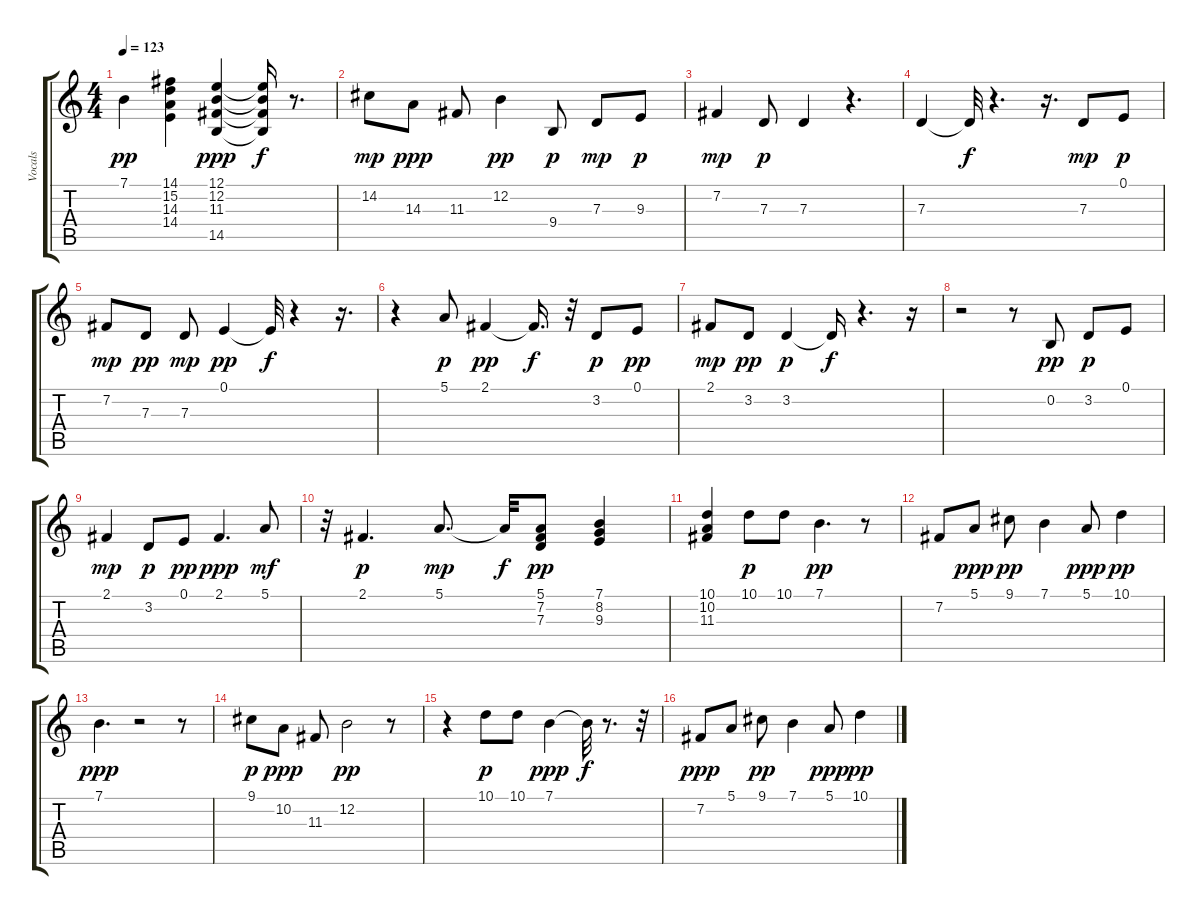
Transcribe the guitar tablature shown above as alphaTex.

\track ("Vocals" "Vocals") {instrument flute}
\staff {score tabs}
\tuning (E4 B3 G3 D3 A2 E2) {hide}
\ts (4 4)
\tempo 123
\clef g2
\ks c
7.1.4{dy pp} (14.1 15.2 14.3 14.4).4 (12.1 12.2 11.3 14.5).4{dy ppp} (12.1{t} 12.2{t} 11.3{t} 14.5{t}).16{dy f} r.8{d} |
14.2.8{dy mp} 14.3.8{dy ppp} 11.3.8 12.2.4{dy pp} 9.4.8{dy p} 7.3.8{dy mp} 9.3.8{dy p} |
7.2.4{dy mp} 7.3.8{dy p} 7.3.4 r.4{d} |
7.3.4 7.3{t}.32{dy f} r.4{d} r.16{d} 7.3.8{dy mp} 0.1.8{dy p} |
7.2.8{dy mp} 7.3.8{dy pp} 7.3.8{dy mp} 0.1.4{dy pp} 0.1{t}.32{dy f} r.4 r.16{d} |
r.4 5.1.8{dy p} 2.1.4{dy pp} 2.1{t}.16{d dy f} r.32 3.2.8{dy p} 0.1.8{dy pp} |
2.1.8{dy mp} 3.2.8{dy pp} 3.2.4{dy p} 3.2{t}.16{dy f} r.4{d} r.16 |
r.2 r.8 0.2.8{dy pp} 3.2.8{dy p} 0.1.8 |
2.1.4{dy mp} 3.2.8{dy p} 0.1.8{dy pp} 2.1.4{d dy ppp} 5.1.8{dy mf} |
r.32 2.1.4{d dy p} 5.1.8{d dy mp} 5.1{t}.32{dy f} (5.1 7.2 7.3).8{dy pp} (7.1 8.2 9.3).4 |
(10.1 10.2 11.3).4 10.1.8{dy p} 10.1.8 7.1.4{d dy pp} r.8 |
7.2.8 5.1.8{dy ppp} 9.1.8{dy pp} 7.1.4 5.1.8{dy ppp} 10.1.4{dy pp} |
7.1.4{d dy ppp} r.2 r.8 |
9.1.8{dy p} 10.2.8{dy ppp} 11.3.8 12.2.2{dy pp} r.8 |
r.4 10.1.8{dy p} 10.1.8 7.1.4{dy ppp} 7.1{t}.32{dy f} r.8{d} r.32 |
7.2.8{dy ppp} 5.1.8 9.1.8{dy pp} 7.1.4 5.1.8{dy ppp} 10.1.4{dy pp}
